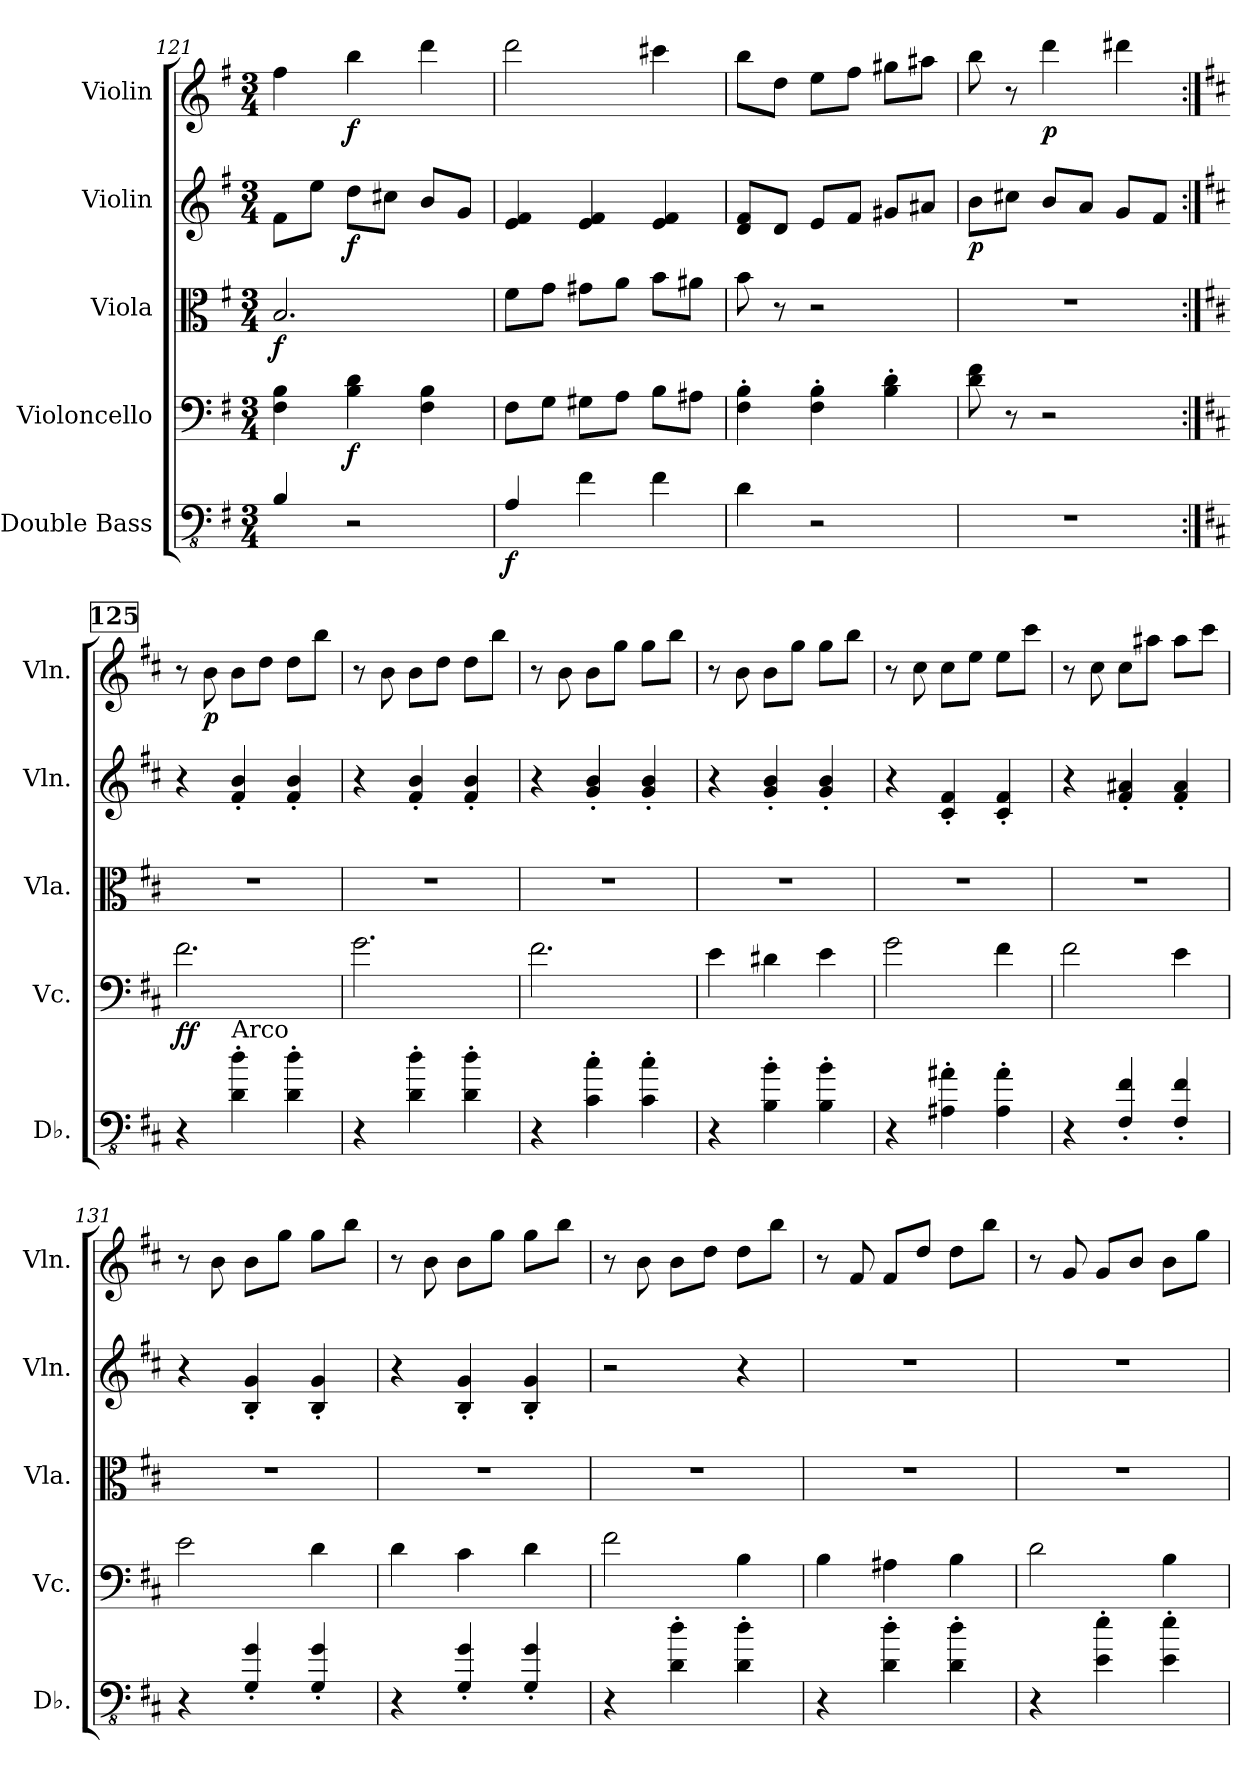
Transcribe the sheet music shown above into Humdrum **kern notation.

**kern	**dynam	**kern	**dynam	**kern	**dynam	**kern	**dynam	**kern	**dynam
*part5	*part5	*part4	*part4	*part3	*part3	*part2	*part2	*part1	*part1
*staff5	*staff5	*staff4	*staff4	*staff3	*staff3	*staff2	*staff2	*staff1	*staff1
*I"Double Bass	*	*I"Violoncello	*	*I"Viola	*	*I"Violin	*	*I"Violin	*
*I'Db.	*	*I'Vc.	*	*I'Vla.	*	*I'Vln.	*	*I'Vln.	*
*clefFv4	*	*clefF4	*	*clefC3	*	*clefG2	*	*clefG2	*
*ITrd7c12	*	*	*	*	*	*	*	*	*
*k[f#]	*	*k[f#]	*	*k[f#]	*	*k[f#]	*	*k[f#]	*
*M3/4	*	*M3/4	*	*M3/4	*	*M3/4	*	*M3/4	*
=121	=121	=121	=121	=121	=121	=121	=121	=121	=121
!	!	!	!	!	!LO:DY:b	!	!	!	!
4BBB/	.	4F#\ 4B\	.	2.B/	f	8f#\L	.	4ff#\	.
.	.	.	.	.	.	8ee\J	.	.	.
!	!	!	!LO:DY:b	!	!	!	!LO:DY:b	!	!LO:DY:b
2r	.	4B\ 4d\	f	.	.	8dd\L	f	4bb\	f
.	.	.	.	.	.	8cc#X\J	.	.	.
.	.	4F#\ 4B\	.	.	.	8b/L	.	4ddd\	.
.	.	.	.	.	.	8g/J	.	.	.
=122	=122	=122	=122	=122	=122	=122	=122	=122	=122
!	!LO:DY:b	!	!	!	!	!	!	!	!
4AAA/	f	8F#\L	.	8f#\L	.	4e/ 4f#/	.	2ddd\	.
.	.	8G\J	.	8g\J	.	.	.	.	.
4FF#\	.	8G#X\L	.	8g#X\L	.	4e/ 4f#/	.	.	.
.	.	8A\J	.	8a\J	.	.	.	.	.
4FF#\	.	8B\L	.	8b\L	.	4e/ 4f#/	.	4ccc#X\	.
.	.	8A#X\J	.	8a#X\J	.	.	.	.	.
=123	=123	=123	=123	=123	=123	=123	=123	=123	=123
4DD\	.	4F#\' 4B\'	.	8b\	.	8d/ 8f#/L	.	8bb\L	.
.	.	.	.	8r	.	8d/J	.	8dd\J	.
2r	.	4F#\' 4B\'	.	2r	.	8e/L	.	8ee\L	.
.	.	.	.	.	.	8f#/J	.	8ff#\J	.
.	.	4B\' 4d\'	.	.	.	8g#X/L	.	8gg#X\L	.
.	.	.	.	.	.	8a#X/J	.	8aa#X\J	.
!!LO:LB:g=z
=124	=124	=124	=124	=124	=124	=124	=124	=124	=124
!	!	!	!	!	!	!	!LO:DY:b	!	!
2.r	.	8d\ 8f#\	.	2.r	.	8b\L	p	8bb\	.
.	.	8r	.	.	.	8cc#X\J	.	8r	.
!	!	!	!	!	!	!	!	!	!LO:DY:b
.	.	2r	.	.	.	8b/L	.	4ddd\	p
.	.	.	.	.	.	8a/J	.	.	.
.	.	.	.	.	.	8g/L	.	4ddd#X\	.
.	.	.	.	.	.	8f#/J	.	.	.
!!LO:REH:place=s1:a:B:fs=14:t=125
=125:|!	=125:|!	=125:|!	=125:|!	=125:|!	=125:|!	=125:|!	=125:|!	=125:|!	=125:|!
*k[f#c#]	*	*k[f#c#]	*	*k[f#c#]	*	*k[f#c#]	*	*k[f#c#]	*
!	!	!	!LO:DY:b	!	!	!	!	!	!
4r	.	2.f#\	ff	2.r	.	4r	.	8r	.
!	!	!	!	!	!	!	!	!	!LO:DY:b
.	.	.	.	.	.	.	.	8b\	p
!LO:TX:a:t=Arco	!	!	!	!	!	!	!	!	!
4DD\' 4D\'	.	.	.	.	.	4f#/' 4b/'	.	8b\L	.
.	.	.	.	.	.	.	.	8dd\J	.
4DD\' 4D\'	.	.	.	.	.	4f#/' 4b/'	.	8dd\L	.
.	.	.	.	.	.	.	.	8bb\J	.
=126	=126	=126	=126	=126	=126	=126	=126	=126	=126
4r	.	2.g\	.	2.r	.	4r	.	8r	.
.	.	.	.	.	.	.	.	8b\	.
4DD\' 4D\'	.	.	.	.	.	4f#/' 4b/'	.	8b\L	.
.	.	.	.	.	.	.	.	8dd\J	.
4DD\' 4D\'	.	.	.	.	.	4f#/' 4b/'	.	8dd\L	.
.	.	.	.	.	.	.	.	8bb\J	.
=127	=127	=127	=127	=127	=127	=127	=127	=127	=127
4r	.	2.f#\	.	2.r	.	4r	.	8r	.
.	.	.	.	.	.	.	.	8b\	.
4CC#\' 4C#\'	.	.	.	.	.	4g/' 4b/'	.	8b\L	.
.	.	.	.	.	.	.	.	8gg\J	.
4CC#\' 4C#\'	.	.	.	.	.	4g/' 4b/'	.	8gg\L	.
.	.	.	.	.	.	.	.	8bb\J	.
=128	=128	=128	=128	=128	=128	=128	=128	=128	=128
4r	.	4e\	.	2.r	.	4r	.	8r	.
.	.	.	.	.	.	.	.	8b\	.
4BBB\' 4BB\'	.	4d#X\	.	.	.	4g/' 4b/'	.	8b\L	.
.	.	.	.	.	.	.	.	8gg\J	.
4BBB\' 4BB\'	.	4e\	.	.	.	4g/' 4b/'	.	8gg\L	.
.	.	.	.	.	.	.	.	8bb\J	.
=129	=129	=129	=129	=129	=129	=129	=129	=129	=129
4r	.	2g\	.	2.r	.	4r	.	8r	.
.	.	.	.	.	.	.	.	8cc#\	.
4AAA#X\' 4AA#X\'	.	.	.	.	.	4c#/' 4f#/'	.	8cc#\L	.
.	.	.	.	.	.	.	.	8ee\J	.
4AAA#\' 4AA#\'	.	4f#\	.	.	.	4c#/' 4f#/'	.	8ee\L	.
.	.	.	.	.	.	.	.	8ccc#\J	.
!!LO:PB:g=z
=130	=130	=130	=130	=130	=130	=130	=130	=130	=130
4r	.	2f#\	.	2.r	.	4r	.	8r	.
.	.	.	.	.	.	.	.	8cc#\	.
4FFF#/' 4FF#/'	.	.	.	.	.	4f#/' 4a#X/'	.	8cc#\L	.
.	.	.	.	.	.	.	.	8aa#X\J	.
4FFF#/' 4FF#/'	.	4e\	.	.	.	4f#/' 4a#/'	.	8aa#\L	.
.	.	.	.	.	.	.	.	8ccc#\J	.
=131	=131	=131	=131	=131	=131	=131	=131	=131	=131
4r	.	2e\	.	2.r	.	4r	.	8r	.
.	.	.	.	.	.	.	.	8b\	.
4GGG/' 4GG/'	.	.	.	.	.	4B/' 4g/'	.	8b\L	.
.	.	.	.	.	.	.	.	8gg\J	.
4GGG/' 4GG/'	.	4d\	.	.	.	4B/' 4g/'	.	8gg\L	.
.	.	.	.	.	.	.	.	8bb\J	.
=132	=132	=132	=132	=132	=132	=132	=132	=132	=132
4r	.	4d\	.	2.r	.	4r	.	8r	.
.	.	.	.	.	.	.	.	8b\	.
4GGG/' 4GG/'	.	4c#\	.	.	.	4B/' 4g/'	.	8b\L	.
.	.	.	.	.	.	.	.	8gg\J	.
4GGG/' 4GG/'	.	4d\	.	.	.	4B/' 4g/'	.	8gg\L	.
.	.	.	.	.	.	.	.	8bb\J	.
=133	=133	=133	=133	=133	=133	=133	=133	=133	=133
4r	.	2f#\	.	2.r	.	2r	.	8r	.
.	.	.	.	.	.	.	.	8b\	.
4DD\' 4D\'	.	.	.	.	.	.	.	8b\L	.
.	.	.	.	.	.	.	.	8dd\J	.
4DD\' 4D\'	.	4B\	.	.	.	4r	.	8dd\L	.
.	.	.	.	.	.	.	.	8bb\J	.
=134	=134	=134	=134	=134	=134	=134	=134	=134	=134
4r	.	4B\	.	2.r	.	2.r	.	8r	.
.	.	.	.	.	.	.	.	8f#/	.
4DD\' 4D\'	.	4A#X\	.	.	.	.	.	8f#/L	.
.	.	.	.	.	.	.	.	8dd/J	.
4DD\' 4D\'	.	4B\	.	.	.	.	.	8dd\L	.
.	.	.	.	.	.	.	.	8bb\J	.
=135	=135	=135	=135	=135	=135	=135	=135	=135	=135
4r	.	2d\	.	2.r	.	2.r	.	8r	.
.	.	.	.	.	.	.	.	8g/	.
4EE\' 4E\'	.	.	.	.	.	.	.	8g/L	.
.	.	.	.	.	.	.	.	8b/J	.
4EE\' 4E\'	.	4B\	.	.	.	.	.	8b\L	.
.	.	.	.	.	.	.	.	8gg\J	.
=	=	=	=	=	=	=	=	=	=
*-	*-	*-	*-	*-	*-	*-	*-	*-	*-
